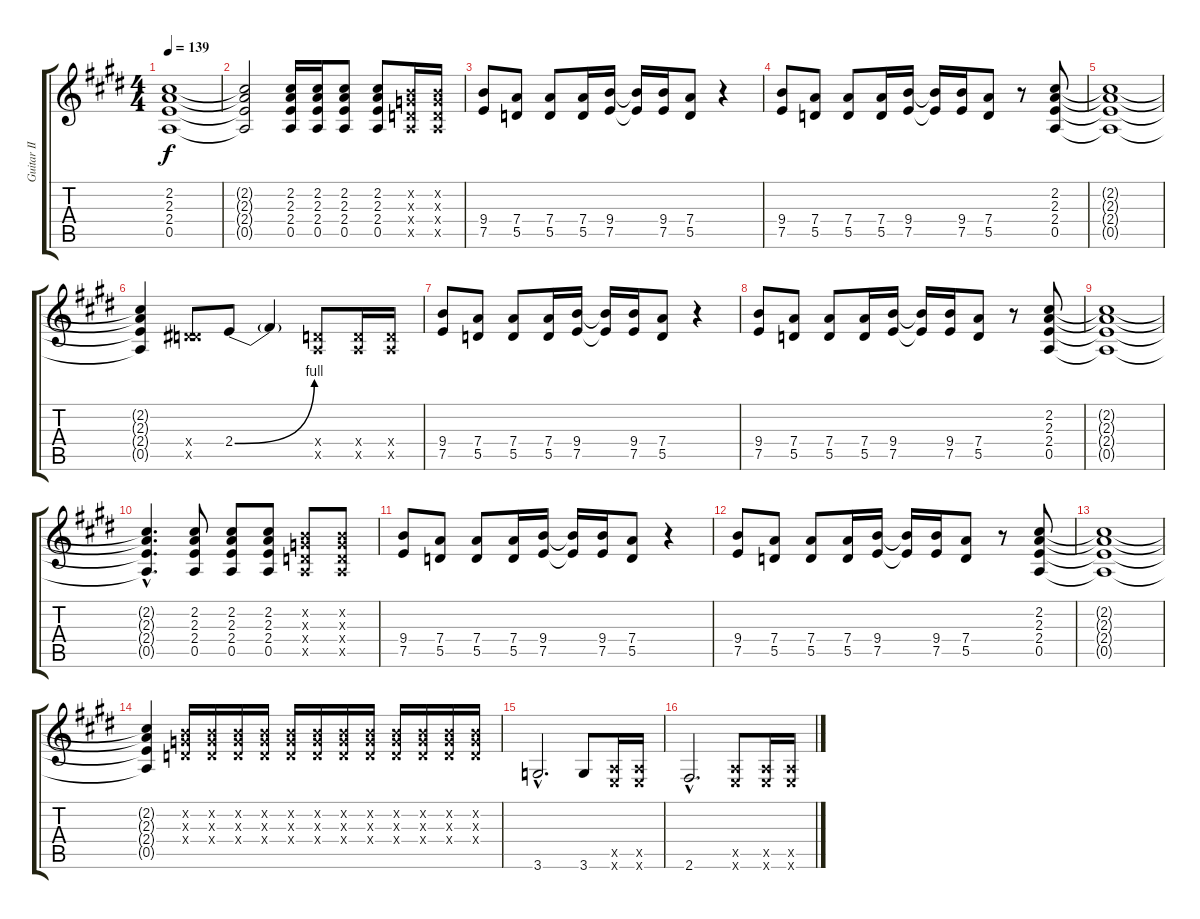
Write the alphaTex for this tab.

\track ("Guitar II" "Guitar II") {instrument distortionguitar}
\staff {score tabs}
\tuning (E4 B3 G3 D3 A2 E2) {hide}
\ts (4 4)
\tempo 139
\clef g2
\ks e
(2.2{t} 2.3{t} 2.4{t} 0.5{t}).1{dy f} |
(2.2{t} 2.3{t} 2.4{t} 0.5{t}).2 (2.2 2.3 2.4 0.5).16 (2.2 2.3 2.4 0.5).16 (2.2 2.3 2.4 0.5).8 (2.2 2.3 2.4 0.5).8 (0.2{x} 0.3{x} 0.4{x} 0.5{x}).16 (0.2{x} 0.3{x} 0.4{x} 0.5{x}).16 |
(9.4 7.5).8 (7.4 5.5).8 (7.4 5.5).8 (7.4 5.5).16 (9.4 7.5).16 (9.4{t} 7.5{t}).16 (9.4 7.5).16 (7.4 5.5).8 r.4 |
(9.4 7.5).8 (7.4 5.5).8 (7.4 5.5).8 (7.4 5.5).16 (9.4 7.5).16 (9.4{t} 7.5{t}).16 (9.4 7.5).16 (7.4 5.5).8 r.8 (2.2 2.3 2.4 0.5).8 |
(2.2{t} 2.3{t} 2.4{t} 0.5{t}).1 |
(2.2{t} 2.3{t} 2.4{t} 0.5{t}).4 (0.4{x} 6.5{x}).8 2.4{be (bend 0 0 60 4)}.8 2.4{t}.4 (0.4{x} 0.5{x}).8 (0.4{x} 0.5{x}).16 (0.4{x} 0.5{x}).16 |
(9.4 7.5).8 (7.4 5.5).8 (7.4 5.5).8 (7.4 5.5).16 (9.4 7.5).16 (9.4{t} 7.5{t}).16 (9.4 7.5).16 (7.4 5.5).8 r.4 |
(9.4 7.5).8 (7.4 5.5).8 (7.4 5.5).8 (7.4 5.5).16 (9.4 7.5).16 (9.4{t} 7.5{t}).16 (9.4 7.5).16 (7.4 5.5).8 r.8 (2.2 2.3 2.4 0.5).8 |
(2.2{t} 2.3{t} 2.4{t} 0.5{t}).1 |
(2.2{hac t} 2.3{hac t} 2.4{hac t} 0.5{hac t}).4{d} (2.2 2.3 2.4 0.5).8 (2.2 2.3 2.4 0.5).8 (2.2 2.3 2.4 0.5).8 (0.2{x} 0.3{x} 0.4{x} 0.5{x}).8 (0.2{x} 0.3{x} 0.4{x} 0.5{x}).8 |
(9.4 7.5).8 (7.4 5.5).8 (7.4 5.5).8 (7.4 5.5).16 (9.4 7.5).16 (9.4{t} 7.5{t}).16 (9.4 7.5).16 (7.4 5.5).8 r.4 |
(9.4 7.5).8 (7.4 5.5).8 (7.4 5.5).8 (7.4 5.5).16 (9.4 7.5).16 (9.4{t} 7.5{t}).16 (9.4 7.5).16 (7.4 5.5).8 r.8 (2.2 2.3 2.4 0.5).8 |
(2.2{t} 2.3{t} 2.4{t} 0.5{t}).1 |
(2.2{t} 2.3{t} 2.4{t} 0.5{t}).4 (0.2{x} 0.3{x} 0.4{x}).16 (0.2{x} 0.3{x} 0.4{x}).16 (0.2{x} 0.3{x} 0.4{x}).16 (0.2{x} 0.3{x} 0.4{x}).16 (0.2{x} 0.3{x} 0.4{x}).16 (0.2{x} 0.3{x} 0.4{x}).16 (0.2{x} 0.3{x} 0.4{x}).16 (0.2{x} 0.3{x} 0.4{x}).16 (0.2{x} 0.3{x} 0.4{x}).16 (0.2{x} 0.3{x} 0.4{x}).16 (0.2{x} 0.3{x} 0.4{x}).16 (0.2{x} 0.3{x} 0.4{x}).16 |
3.6{hac}.2{d} 3.6.8 (0.5{x} 0.6{x}).16 (0.5{x} 0.6{x}).16 |
2.6{hac}.2{d} (0.5{x} 0.6{x}).8 (0.5{x} 0.6{x}).16 (0.5{x} 0.6{x}).16
